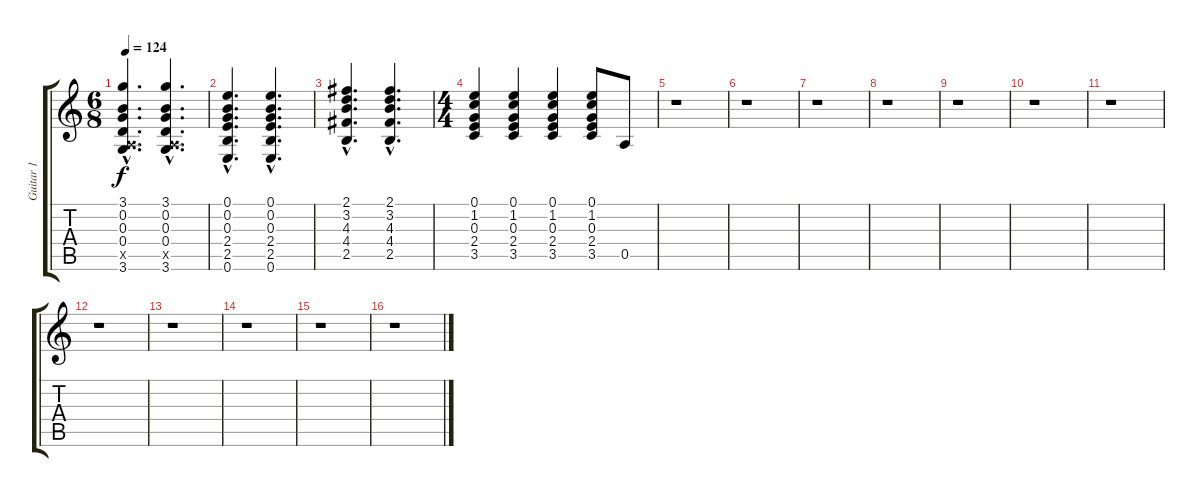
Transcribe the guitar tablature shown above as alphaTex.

\track ("Guitar 1" "Guitar 1") {instrument acousticguitarsteel}
\staff {score tabs}
\tuning (E4 B3 G3 D3 A2 E2) {hide}
\ts (6 8)
\tempo 124
\clef g2
\ks c
(3.1{hac} 0.2{hac} 0.3{hac} 0.4{hac} 0.5{hac x} 3.6{hac}).4{d dy f} (3.1{hac} 0.2{hac} 0.3{hac} 0.4{hac} 0.5{hac x} 3.6{hac}).4{d} |
(0.1{hac} 0.2{hac} 0.3{hac} 2.4{hac} 2.5{hac} 0.6{hac}).4{d} (0.1{hac} 0.2{hac} 0.3{hac} 2.4{hac} 2.5{hac} 0.6{hac}).4{d} |
(2.1{hac} 3.2{hac} 4.3{hac} 4.4{hac} 2.5{hac}).4{d} (2.1{hac} 3.2{hac} 4.3{hac} 4.4{hac} 2.5{hac}).4{d} |
\ts (4 4)
(0.1 1.2 0.3 2.4 3.5).4 (0.1 1.2 0.3 2.4 3.5).4 (0.1 1.2 0.3 2.4 3.5).4 (0.1 1.2 0.3 2.4 3.5).8 0.5.8 |
r.1 |
r.1 |
r.1 |
r.1 |
r.1 |
r.1 |
r.1 |
r.1 |
r.1 |
r.1 |
r.1 |
r.1
